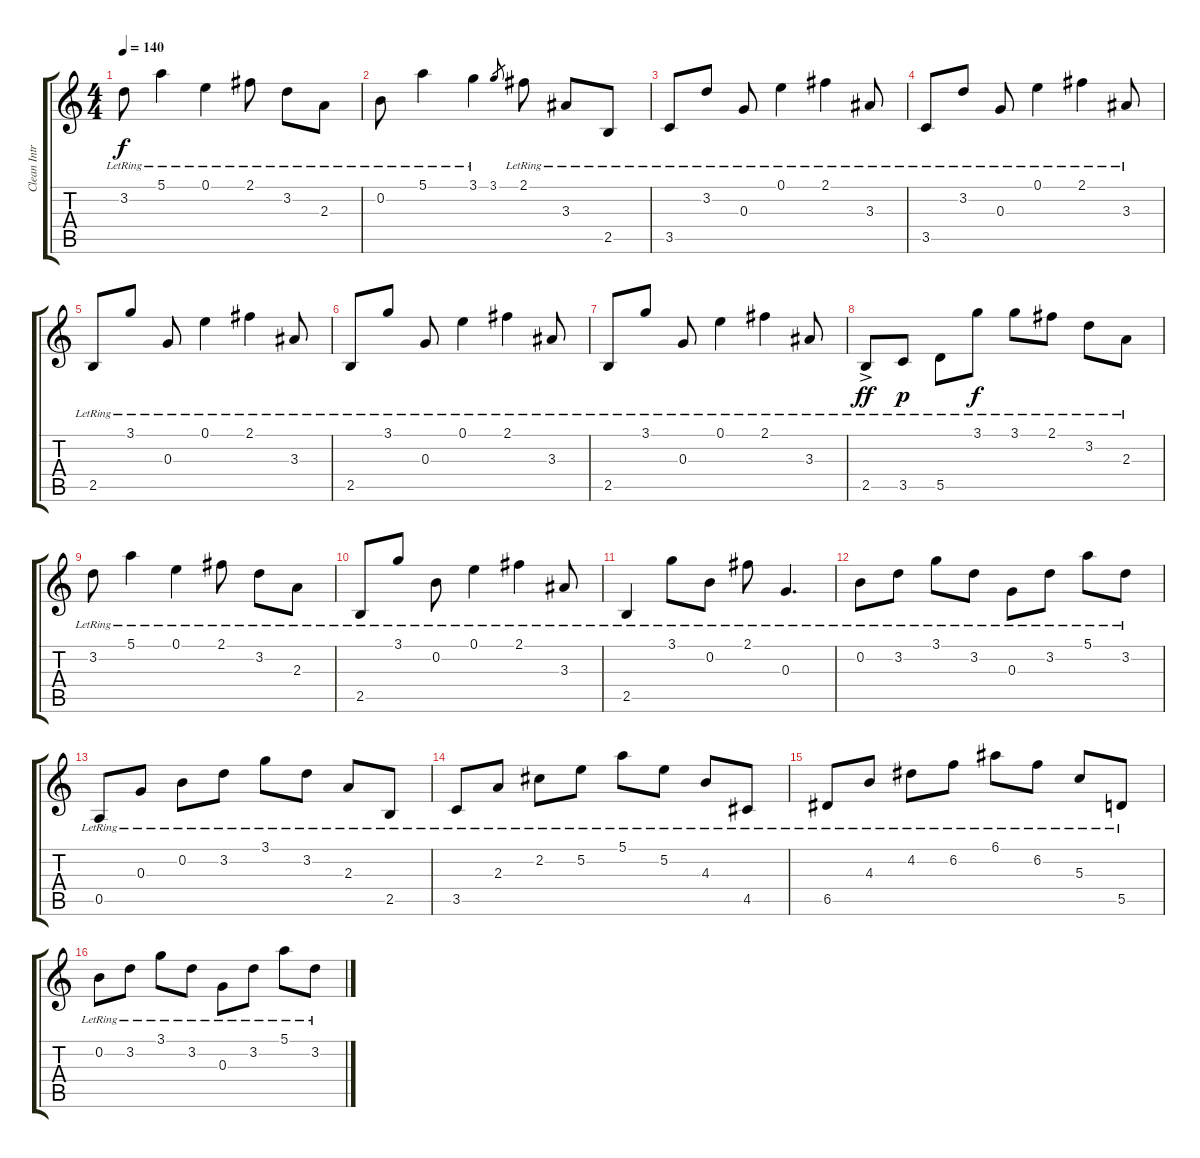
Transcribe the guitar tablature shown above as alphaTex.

\track ("Clean Intro" "Clean Intr") {instrument acousticguitarnylon}
\staff {score tabs}
\tuning (E4 B3 G3 D3 A2 E2) {hide}
\ts (4 4)
\tempo 140
\clef g2
\ks c
3.2{lr}.8{dy f} 5.1{lr}.4 0.1{lr}.4 2.1{lr}.8 3.2{lr}.8 2.3{lr}.8 |
0.2{lr}.8 5.1{lr}.4 3.1{lr}.4 3.1.8{gr} 2.1{lr}.8 3.3{lr}.8 2.5{lr}.8 |
3.5{lr}.8 3.2{lr}.8 0.3{lr}.8 0.1{lr}.4 2.1{lr}.4 3.3{lr}.8 |
3.5{lr}.8 3.2{lr}.8 0.3{lr}.8 0.1{lr}.4 2.1{lr}.4 3.3{lr}.8 |
2.5{lr}.8 3.1{lr}.8 0.3{lr}.8 0.1{lr}.4 2.1{lr}.4 3.3{lr}.8 |
2.5{lr}.8 3.1{lr}.8 0.3{lr}.8 0.1{lr}.4 2.1{lr}.4 3.3{lr}.8 |
2.5{lr}.8 3.1{lr}.8 0.3{lr}.8 0.1{lr}.4 2.1{lr}.4 3.3{lr}.8 |
2.5{ac lr}.8{dy ff} 3.5{lr}.8{dy p} 5.5{lr}.8 3.1{lr}.8{dy f} 3.1{lr}.8 2.1{lr}.8 3.2{lr}.8 2.3{lr}.8 |
3.2{lr}.8 5.1{lr}.4 0.1{lr}.4 2.1{lr}.8 3.2{lr}.8 2.3{lr}.8 |
2.5{lr}.8 3.1{lr}.8 0.2{lr}.8 0.1{lr}.4 2.1{lr}.4 3.3{lr}.8 |
2.5{lr}.4 3.1{lr}.8 0.2{lr}.8 2.1{lr}.8 0.3{lr}.4{d} |
0.2{lr}.8 3.2{lr}.8 3.1{lr}.8 3.2{lr}.8 0.3{lr}.8 3.2{lr}.8 5.1{lr}.8 3.2{lr}.8 |
0.5{lr}.8 0.3{lr}.8 0.2{lr}.8 3.2{lr}.8 3.1{lr}.8 3.2{lr}.8 2.3{lr}.8 2.5{lr}.8 |
3.5{lr}.8 2.3{lr}.8 2.2{lr}.8 5.2{lr}.8 5.1{lr}.8 5.2{lr}.8 4.3{lr}.8 4.5{lr}.8 |
6.5{lr}.8 4.3{lr}.8 4.2{lr}.8 6.2{lr}.8 6.1{lr}.8 6.2{lr}.8 5.3{lr}.8 5.5{lr}.8 |
0.2{lr}.8 3.2{lr}.8 3.1{lr}.8 3.2{lr}.8 0.3{lr}.8 3.2{lr}.8 5.1{lr}.8 3.2{lr}.8
